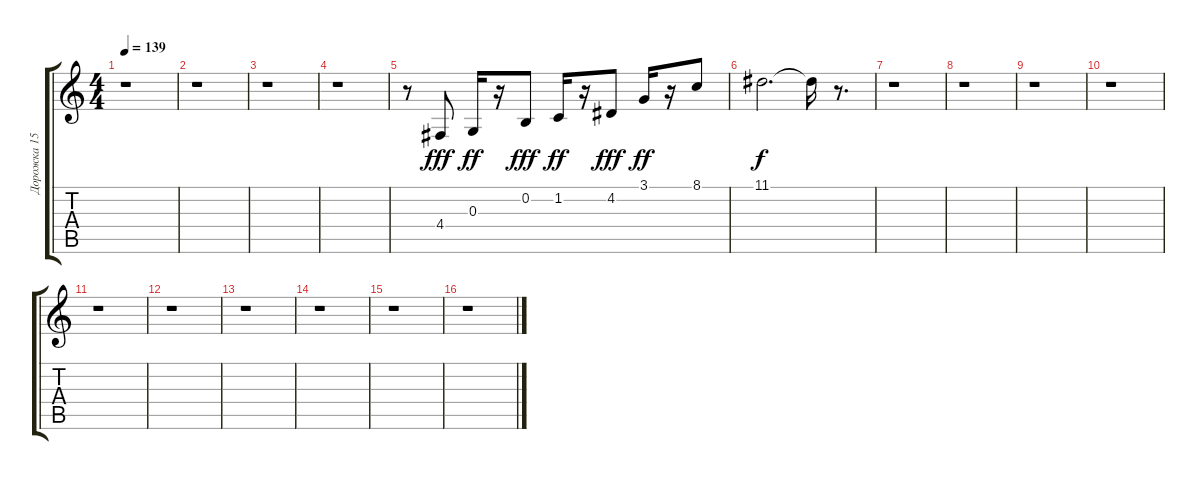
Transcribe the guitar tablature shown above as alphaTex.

\track ("Дорожка 15" "Дорожка 15") {instrument altosax}
\staff {score tabs}
\tuning (E4 B3 G3 D3 A2 E2) {hide}
\ts (4 4)
\tempo 139
\clef g2
\ks c
r.1{dy fff} |
r.1 |
r.1 |
r.1 |
r.8 4.4.8 0.3.16{dy ff} r.16 0.2.8{dy fff} 1.2.16{dy ff} r.16 4.2.8{dy fff} 3.1.16{dy ff} r.16 8.1.8 |
11.1.2{d dy f} 11.1{t}.16 r.8{d} |
r.1 |
r.1 |
r.1 |
r.1 |
r.1 |
r.1 |
r.1 |
r.1 |
r.1 |
r.1
